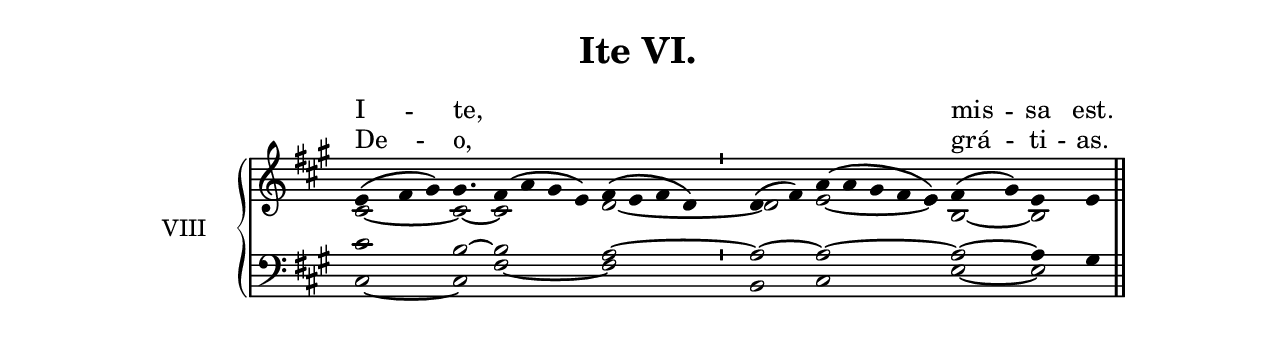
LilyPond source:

\version "2.18"
\include "gregorian.ly"
\include "noh2.ily"

%Page reference: page v.40
%(volume.page)

global = {
 \key e \mixolydian
 \cadenzaOn 
 \override Glissando #'thickness = #2.0
}

\header {
  title = \markup \center-column {"Ite VI." \vspace #1 }
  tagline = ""
  composer = ""
}

\paper {
 #(include-special-characters)
  oddHeaderMarkup = \markup \fill-line {
    \line {}
    \center-column {
      \on-the-fly #first-page     " "
      \on-the-fly #not-first-page ""
    }
    \line { \on-the-fly #print-page-number-check-first \fromproperty #'page:page-number-string }
  }
  evenHeaderMarkup = \markup \fill-line {
    \line { \on-the-fly #print-page-number-check-first \fromproperty #'page:page-number-string }
    \center-column { "" }
    \line {}
  }
}

chantTextA = \lyricmode {
I -- te, _ _ _ _ mis -- sa est. }
chantTextB = \lyricmode {
De -- o, _ _ _ _ grá -- ti -- as. }

chantMusic = {
\tieDown   e'4 ( fis'4 gis'4) gis'4. fis'4 ( a'4 gis'4 e'4) fis'4 ( e'4 fis'4 d'4) \divisioMinima
 d'4 ( fis'4) a'4 ( a'4 gis'4 fis'4 e'4) fis'4 ( gis'4) e'4 e'4 \finalis

}

altoMusic = {
cis'2*3/2 ~ cis'2*3/4 ~ cis'2*4/2 d'2*4/2 ~ \divisioMinima
d'2 e'2*4/2 ~ e'4 b2 ~ b2 \finalis
}

tenorMusic = {
cis'2*3/2 b2*3/4 ~ b2*4/2 a2*4/2 ~ \divisioMinima
a2 ~ a2*5/2 ~ a2 ~ a4 gis4 \finalis
}

bassMusic = {
cis2*3/2 ~ cis2*3/4 fis2*4/2 ~ fis2*4/2 \divisioMinima
b,2 cis2*5/2 e2 ~ e2 \finalis
}

voiceLines = {
\voiceLineStyle


}

\score{
  <<
    \new GrandStaff <<
      \set GrandStaff.autoBeaming = ##f
      \set GrandStaff.instrumentName = \markup \center-column {
        "VIII"
      }
      \new Staff = up <<
        \new Voice = "chant" {
          \voiceOne \global \chantMusic
        }
        \new Voice {
          \voiceTwo \global \altoMusic
        }
      >>

      \new Staff = down <<
        \clef bass
        \new Voice {
          \voiceOne \global \tenorMusic
        }
        \new Voice {
          \voiceTwo \global \bassMusic
        }
	\new Voice {
        \voiceThree \global \voiceLines
        }
      >>
    >>
    \new Lyrics \lyricsto chant {
      \chantTextA
    }
    \new Lyrics \lyricsto chant {
      \chantTextB
    }
  >>
  \layout{
  }
  \midi{
    \tempo 4 = 125
  }
}
